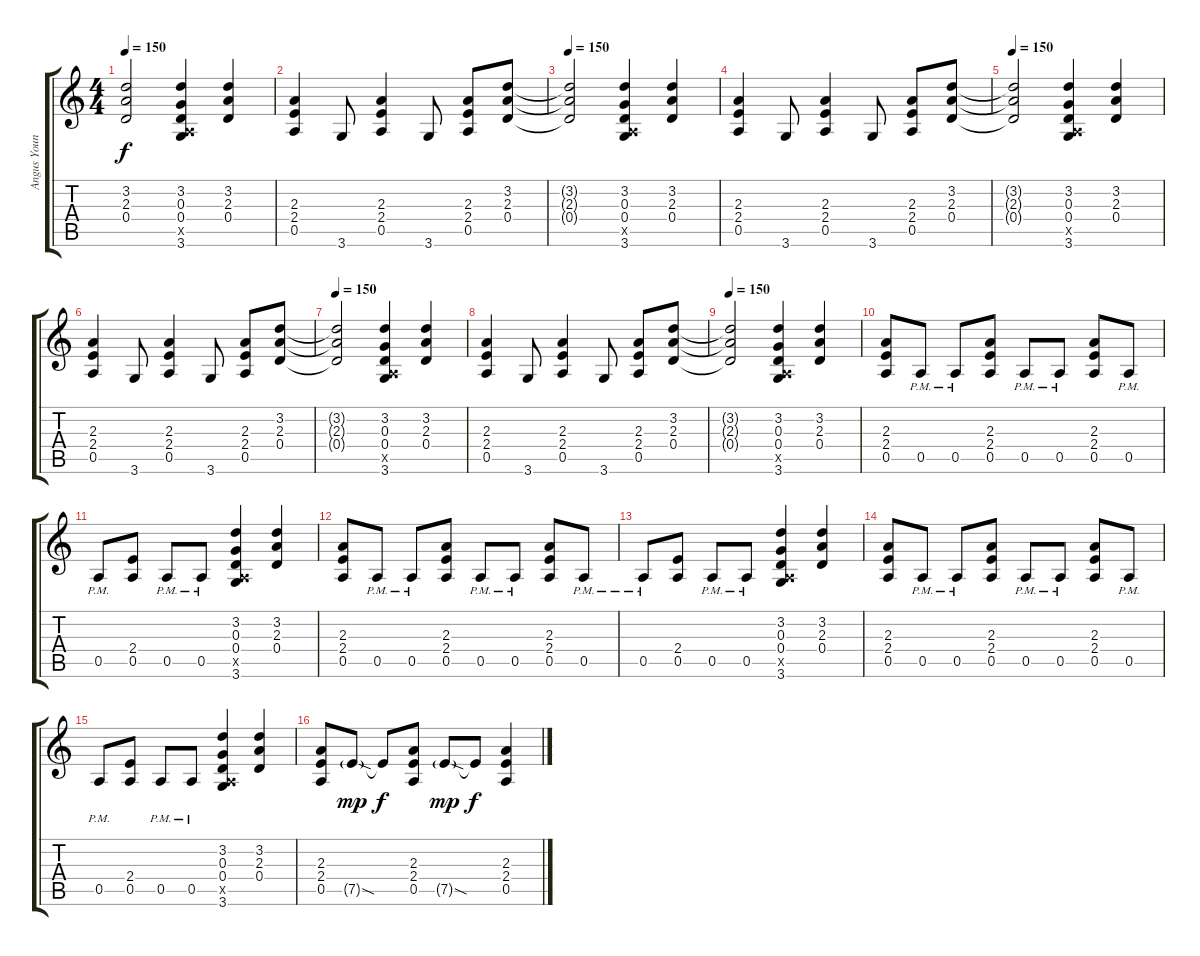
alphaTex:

\track ("Angus Young" "Angus Youn") {instrument distortionguitar}
\staff {score tabs}
\tuning (E4 B3 G3 D3 A2 E2) {hide}
\ts (4 4)
\tempo 150
\clef g2
\ks c
(3.2{t} 2.3{t} 0.4{t}).2{dy f} (3.2 0.3 0.4 0.5{x} 3.6).4 (3.2 2.3 0.4).4 |
(2.3 2.4 0.5).4 3.6.8 (2.3 2.4 0.5).4 3.6.8 (2.3 2.4 0.5).8 (3.2 2.3 0.4).8 |
\tempo 150
(3.2{t} 2.3{t} 0.4{t}).2 (3.2 0.3 0.4 0.5{x} 3.6).4 (3.2 2.3 0.4).4 |
(2.3 2.4 0.5).4 3.6.8 (2.3 2.4 0.5).4 3.6.8 (2.3 2.4 0.5).8 (3.2 2.3 0.4).8 |
\tempo 150
(3.2{t} 2.3{t} 0.4{t}).2 (3.2 0.3 0.4 0.5{x} 3.6).4 (3.2 2.3 0.4).4 |
(2.3 2.4 0.5).4 3.6.8 (2.3 2.4 0.5).4 3.6.8 (2.3 2.4 0.5).8 (3.2 2.3 0.4).8 |
\tempo 150
(3.2{t} 2.3{t} 0.4{t}).2 (3.2 0.3 0.4 0.5{x} 3.6).4 (3.2 2.3 0.4).4 |
(2.3 2.4 0.5).4 3.6.8 (2.3 2.4 0.5).4 3.6.8 (2.3 2.4 0.5).8 (3.2 2.3 0.4).8 |
\tempo 150
(3.2{t} 2.3{t} 0.4{t}).2 (3.2 0.3 0.4 0.5{x} 3.6).4 (3.2 2.3 0.4).4 |
(2.3 2.4 0.5).8 0.5{pm}.8 0.5{pm}.8 (2.3 2.4 0.5).8 0.5{pm}.8 0.5{pm}.8 (2.3 2.4 0.5).8 0.5{pm}.8 |
0.5{pm}.8 (2.4 0.5).8 0.5{pm}.8 0.5{pm}.8 (3.2 0.3 0.4 0.5{x} 3.6).4 (3.2 2.3 0.4).4 |
(2.3 2.4 0.5).8 0.5{pm}.8 0.5{pm}.8 (2.3 2.4 0.5).8 0.5{pm}.8 0.5{pm}.8 (2.3 2.4 0.5).8 0.5{pm}.8 |
0.5{pm}.8 (2.4 0.5).8 0.5{pm}.8 0.5{pm}.8 (3.2 0.3 0.4 0.5{x} 3.6).4 (3.2 2.3 0.4).4 |
(2.3 2.4 0.5).8 0.5{pm}.8 0.5{pm}.8 (2.3 2.4 0.5).8 0.5{pm}.8 0.5{pm}.8 (2.3 2.4 0.5).8 0.5{pm}.8 |
0.5{pm}.8 (2.4 0.5).8 0.5{pm}.8 0.5{pm}.8 (3.2 0.3 0.4 0.5{x} 3.6).4 (3.2 2.3 0.4).4 |
(2.3 2.4 0.5).8 7.5{sod g}.8{dy mp} 7.5{t}.8{dy f} (2.3 2.4 0.5).8 7.5{sod g}.8{dy mp} 7.5{t}.8{dy f} (2.3 2.4 0.5).4
